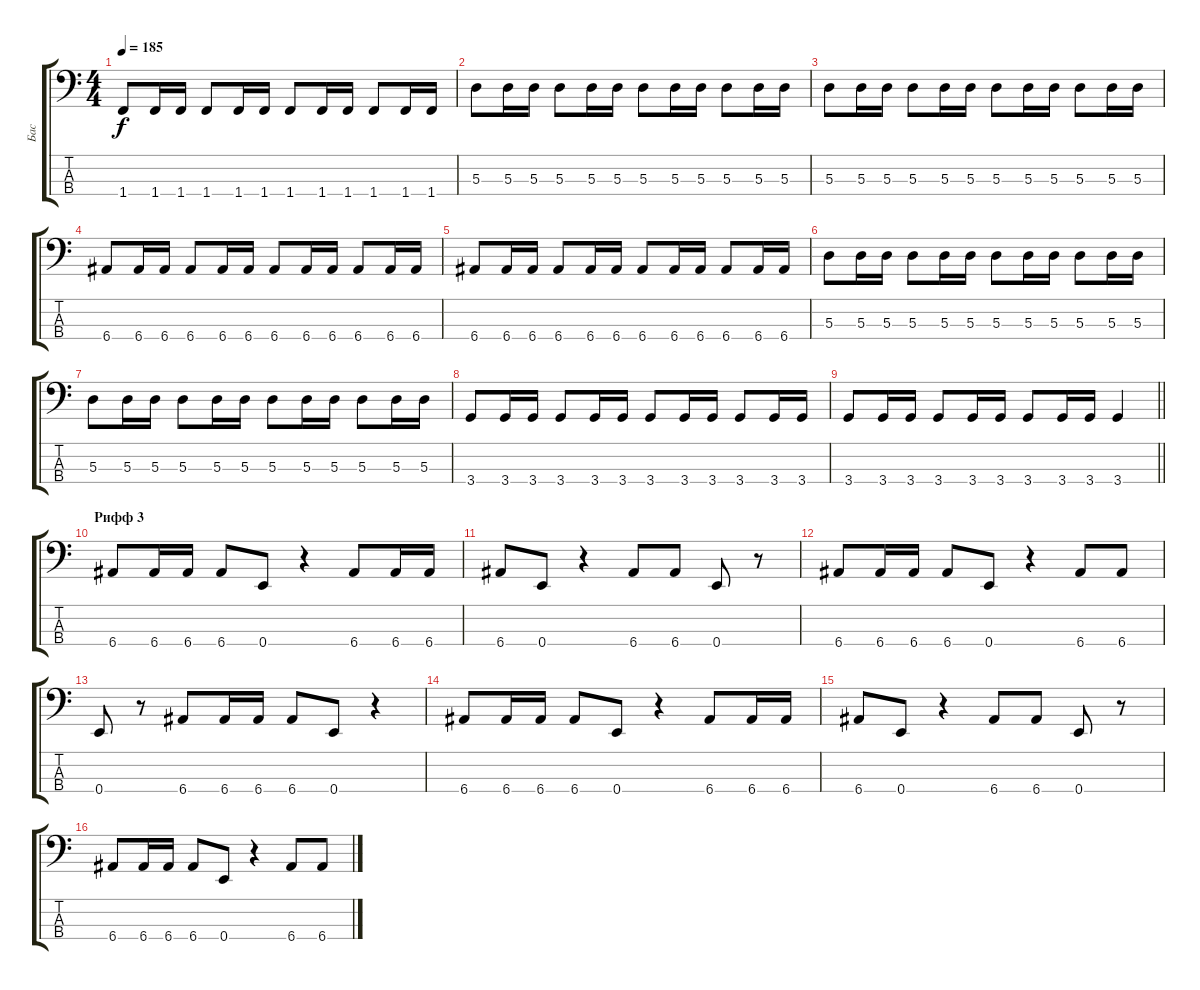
\track ("Бас" "Бас") {instrument electricbassfinger}
\staff {score tabs}
\tuning (G2 D2 A1 E1) {hide}
\ts (4 4)
\tempo 185
\clef f4
\ks c
1.4.8{dy f} 1.4.16 1.4.16 1.4.8 1.4.16 1.4.16 1.4.8 1.4.16 1.4.16 1.4.8 1.4.16 1.4.16 |
5.3.8 5.3.16 5.3.16 5.3.8 5.3.16 5.3.16 5.3.8 5.3.16 5.3.16 5.3.8 5.3.16 5.3.16 |
5.3.8 5.3.16 5.3.16 5.3.8 5.3.16 5.3.16 5.3.8 5.3.16 5.3.16 5.3.8 5.3.16 5.3.16 |
6.4.8 6.4.16 6.4.16 6.4.8 6.4.16 6.4.16 6.4.8 6.4.16 6.4.16 6.4.8 6.4.16 6.4.16 |
6.4.8 6.4.16 6.4.16 6.4.8 6.4.16 6.4.16 6.4.8 6.4.16 6.4.16 6.4.8 6.4.16 6.4.16 |
5.3.8 5.3.16 5.3.16 5.3.8 5.3.16 5.3.16 5.3.8 5.3.16 5.3.16 5.3.8 5.3.16 5.3.16 |
5.3.8 5.3.16 5.3.16 5.3.8 5.3.16 5.3.16 5.3.8 5.3.16 5.3.16 5.3.8 5.3.16 5.3.16 |
3.4.8 3.4.16 3.4.16 3.4.8 3.4.16 3.4.16 3.4.8 3.4.16 3.4.16 3.4.8 3.4.16 3.4.16 |
\barLineRight lightlight
3.4.8 3.4.16 3.4.16 3.4.8 3.4.16 3.4.16 3.4.8 3.4.16 3.4.16 3.4.4 |
\section ("" "Рифф 3")
6.4.8 6.4.16 6.4.16 6.4.8 0.4.8 r.4 6.4.8 6.4.16 6.4.16 |
6.4.8 0.4.8 r.4 6.4.8 6.4.8 0.4.8 r.8 |
6.4.8 6.4.16 6.4.16 6.4.8 0.4.8 r.4 6.4.8 6.4.8 |
0.4.8 r.8 6.4.8 6.4.16 6.4.16 6.4.8 0.4.8 r.4 |
6.4.8 6.4.16 6.4.16 6.4.8 0.4.8 r.4 6.4.8 6.4.16 6.4.16 |
6.4.8 0.4.8 r.4 6.4.8 6.4.8 0.4.8 r.8 |
6.4.8 6.4.16 6.4.16 6.4.8 0.4.8 r.4 6.4.8 6.4.8
